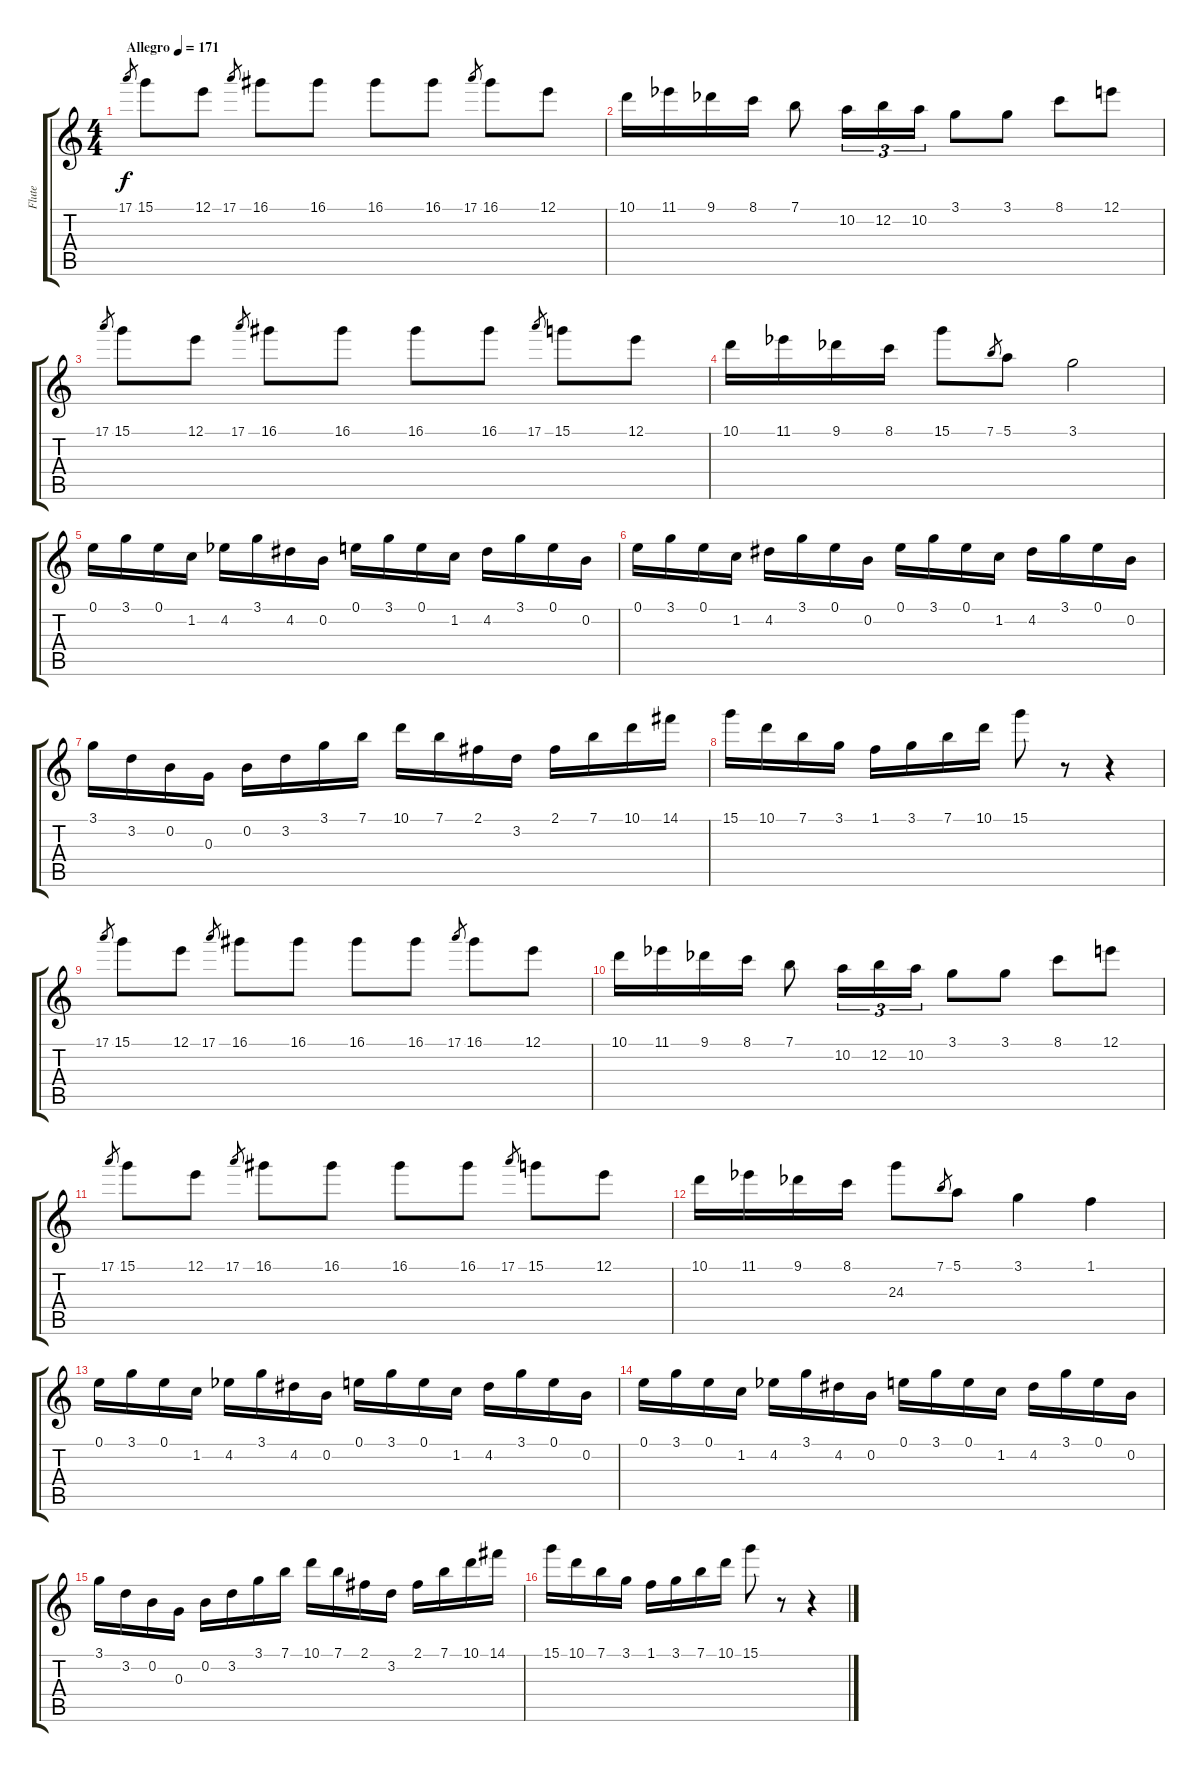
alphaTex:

\track ("Flute" "Flute") {instrument acousticguitarsteel}
\staff {score tabs}
\tuning (E4 B3 G3 D3 A2 E2) {hide}
\ts (4 4)
\tempo (171 "Allegro")
\clef g2
\ks c
17.1.8{gr dy f instrument acousticguitarsteel} 15.1.8 12.1.8 17.1.8{gr} 16.1.8 16.1.8 16.1.8 16.1.8 17.1.8{gr} 16.1.8 12.1.8 |
10.1.16 11.1{acc b}.16 9.1{acc b}.16 8.1.16 7.1.8 10.2.16{tu (3 2)} 12.2.16{tu (3 2)} 10.2.16{tu (3 2)} 3.1.8 3.1.8 8.1.8 12.1.8 |
17.1.8{gr} 15.1.8 12.1.8 17.1.8{gr} 16.1.8 16.1.8 16.1.8 16.1.8 17.1.8{gr} 15.1.8 12.1.8 |
10.1.16 11.1{acc b}.16 9.1{acc b}.16 8.1.16 15.1.8 7.1.8{gr} 5.1.8 3.1.2 |
0.1.16 3.1.16 0.1.16 1.2.16 4.2{acc b}.16 3.1.16 4.2.16 0.2.16 0.1.16 3.1.16 0.1.16 1.2.16 4.2.16 3.1.16 0.1.16 0.2.16 |
0.1.16 3.1.16 0.1.16 1.2.16 4.2.16 3.1.16 0.1.16 0.2.16 0.1.16 3.1.16 0.1.16 1.2.16 4.2.16 3.1.16 0.1.16 0.2.16 |
3.1.16 3.2.16 0.2.16 0.3.16 0.2.16 3.2.16 3.1.16 7.1.16 10.1.16 7.1.16 2.1.16 3.2.16 2.1.16 7.1.16 10.1.16 14.1.16 |
15.1.16 10.1.16 7.1.16 3.1.16 1.1.16 3.1.16 7.1.16 10.1.16 15.1.8 r.8 r.4 |
17.1.8{gr} 15.1.8 12.1.8 17.1.8{gr} 16.1.8 16.1.8 16.1.8 16.1.8 17.1.8{gr} 16.1.8 12.1.8 |
10.1.16 11.1{acc b}.16 9.1{acc b}.16 8.1.16 7.1.8 10.2.16{tu (3 2)} 12.2.16{tu (3 2)} 10.2.16{tu (3 2)} 3.1.8 3.1.8 8.1.8 12.1.8 |
17.1.8{gr} 15.1.8 12.1.8 17.1.8{gr} 16.1.8 16.1.8 16.1.8 16.1.8 17.1.8{gr} 15.1.8 12.1.8 |
10.1.16 11.1{acc b}.16 9.1{acc b}.16 8.1.16 24.3.8 7.1.8{gr} 5.1.8 3.1.4 1.1.4 |
0.1.16 3.1.16 0.1.16 1.2.16 4.2{acc b}.16 3.1.16 4.2.16 0.2.16 0.1.16 3.1.16 0.1.16 1.2.16 4.2.16 3.1.16 0.1.16 0.2.16 |
0.1.16 3.1.16 0.1.16 1.2.16 4.2{acc b}.16 3.1.16 4.2.16 0.2.16 0.1.16 3.1.16 0.1.16 1.2.16 4.2.16 3.1.16 0.1.16 0.2.16 |
3.1.16 3.2.16 0.2.16 0.3.16 0.2.16 3.2.16 3.1.16 7.1.16 10.1.16 7.1.16 2.1.16 3.2.16 2.1.16 7.1.16 10.1.16 14.1.16 |
15.1.16 10.1.16 7.1.16 3.1.16 1.1.16 3.1.16 7.1.16 10.1.16 15.1.8 r.8 r.4
